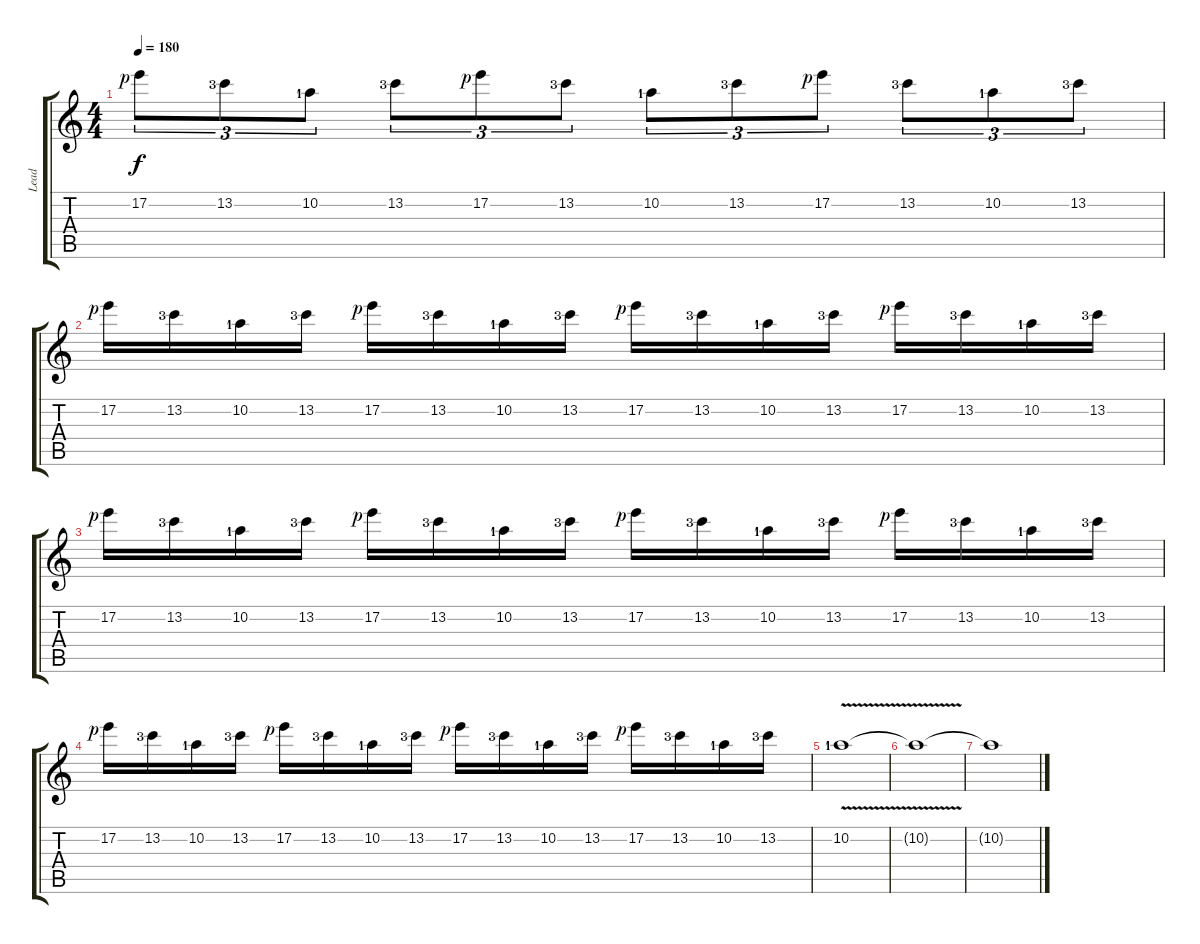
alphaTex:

\track ("Lead" "Lead") {instrument overdrivenguitar}
\staff {score tabs}
\tuning (E4 B3 G3 D3 A2 E2) {hide}
\ts (4 4)
\tempo 180
\clef g2
\ks c
17.2{rf 1}.8{tu (3 2) dy f} 13.2{lf 4}.8{tu (3 2)} 10.2{lf 2}.8{tu (3 2)} 13.2{lf 4}.8{tu (3 2)} 17.2{rf 1}.8{tu (3 2)} 13.2{lf 4}.8{tu (3 2)} 10.2{lf 2}.8{tu (3 2)} 13.2{lf 4}.8{tu (3 2)} 17.2{rf 1}.8{tu (3 2)} 13.2{lf 4}.8{tu (3 2)} 10.2{lf 2}.8{tu (3 2)} 13.2{lf 4}.8{tu (3 2)} |
17.2{rf 1}.16 13.2{lf 4}.16 10.2{lf 2}.16 13.2{lf 4}.16 17.2{rf 1}.16 13.2{lf 4}.16 10.2{lf 2}.16 13.2{lf 4}.16 17.2{rf 1}.16 13.2{lf 4}.16 10.2{lf 2}.16 13.2{lf 4}.16 17.2{rf 1}.16 13.2{lf 4}.16 10.2{lf 2}.16 13.2{lf 4}.16 |
17.2{rf 1}.16 13.2{lf 4}.16 10.2{lf 2}.16 13.2{lf 4}.16 17.2{rf 1}.16 13.2{lf 4}.16 10.2{lf 2}.16 13.2{lf 4}.16 17.2{rf 1}.16 13.2{lf 4}.16 10.2{lf 2}.16 13.2{lf 4}.16 17.2{rf 1}.16 13.2{lf 4}.16 10.2{lf 2}.16 13.2{lf 4}.16 |
17.2{rf 1}.16 13.2{lf 4}.16 10.2{lf 2}.16 13.2{lf 4}.16 17.2{rf 1}.16 13.2{lf 4}.16 10.2{lf 2}.16 13.2{lf 4}.16 17.2{rf 1}.16 13.2{lf 4}.16 10.2{lf 2}.16 13.2{lf 4}.16 17.2{rf 1}.16 13.2{lf 4}.16 10.2{lf 2}.16 13.2{lf 4}.16 |
10.2{v lf 2}.1 |
10.2{t}.1 |
10.2{t}.1
